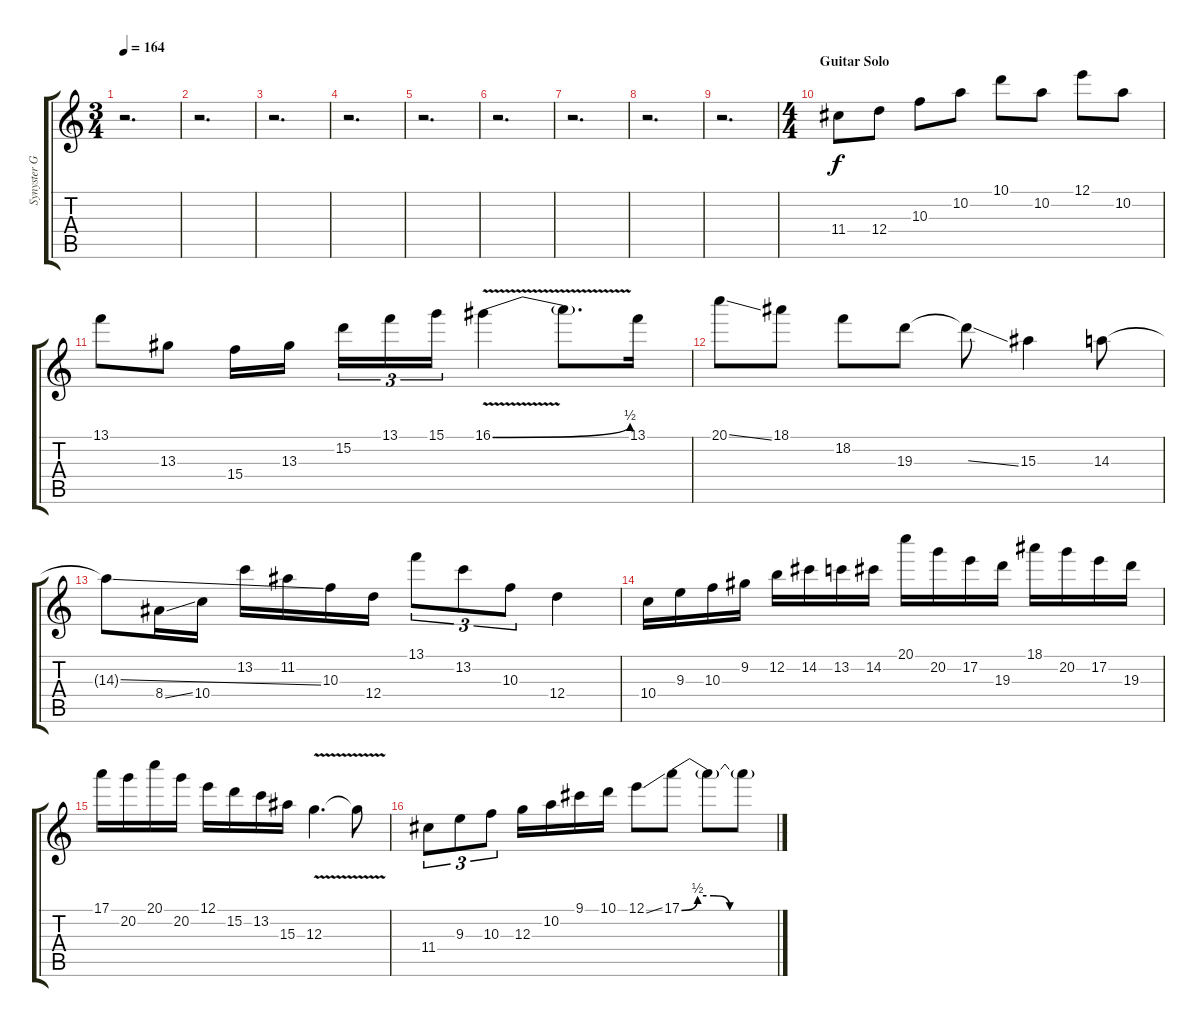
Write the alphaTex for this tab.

\track ("Synyster Gates (Neutral Lead 2)" "Synyster G") {instrument distortionguitar}
\staff {score tabs}
\tuning (E4 B3 G3 D3 A2 D2) {hide}
\ts (3 4)
\tempo 164
\clef g2
\ks c
r.2{d dy f} |
r.2{d} |
r.2{d} |
r.2{d} |
r.2{d} |
r.2{d} |
r.2{d} |
r.2{d} |
r.2{d} |
\ts (4 4)
\section ("" "Guitar Solo")
11.4.8 12.4.8 10.3.8 10.2.8 10.1.8 10.2.8 12.1.8 10.2.8 |
13.1.8 13.3.8 15.4.16 13.3.16 15.2.16{tu (3 2)} 13.1.16{tu (3 2)} 15.1.16{tu (3 2)} 16.1{be (bend 0 0 60 2) v}.4 16.1{t}.8{d} 13.1.16 |
20.1{ss}.8 18.1.8 18.2.8 19.3.8 19.3{ss t}.8 15.3.4 14.3.8 |
14.3{ss t}.8 8.4{ss}.16 10.4.16 13.2.16 11.2.16 10.3.16 12.4.16 13.1.8{tu (3 2)} 13.2.8{tu (3 2)} 10.3.8{tu (3 2)} 12.4.4 |
10.4.16 9.3.16 10.3.16 9.2.16 12.2.16 14.2.16 13.2.16 14.2.16 20.1.16 20.2.16 17.2.16 19.3.16 18.1.16 20.2.16 17.2.16 19.3.16 |
17.1.16 20.2.16 20.1.16 20.2.16 12.1.16 15.2.16 13.2.16 15.3.16 12.3{v}.4{d} 12.3{t}.8 |
11.4.8{tu (3 2)} 9.3.8{tu (3 2)} 10.3.8{tu (3 2)} 12.3.16 10.2.16 9.1.16 10.1.16 12.1{ss}.8 17.1{be (custom 0 0 10 2 20 2 30 0 60 0)}.8 17.1{t}.8 17.1{t}.8
